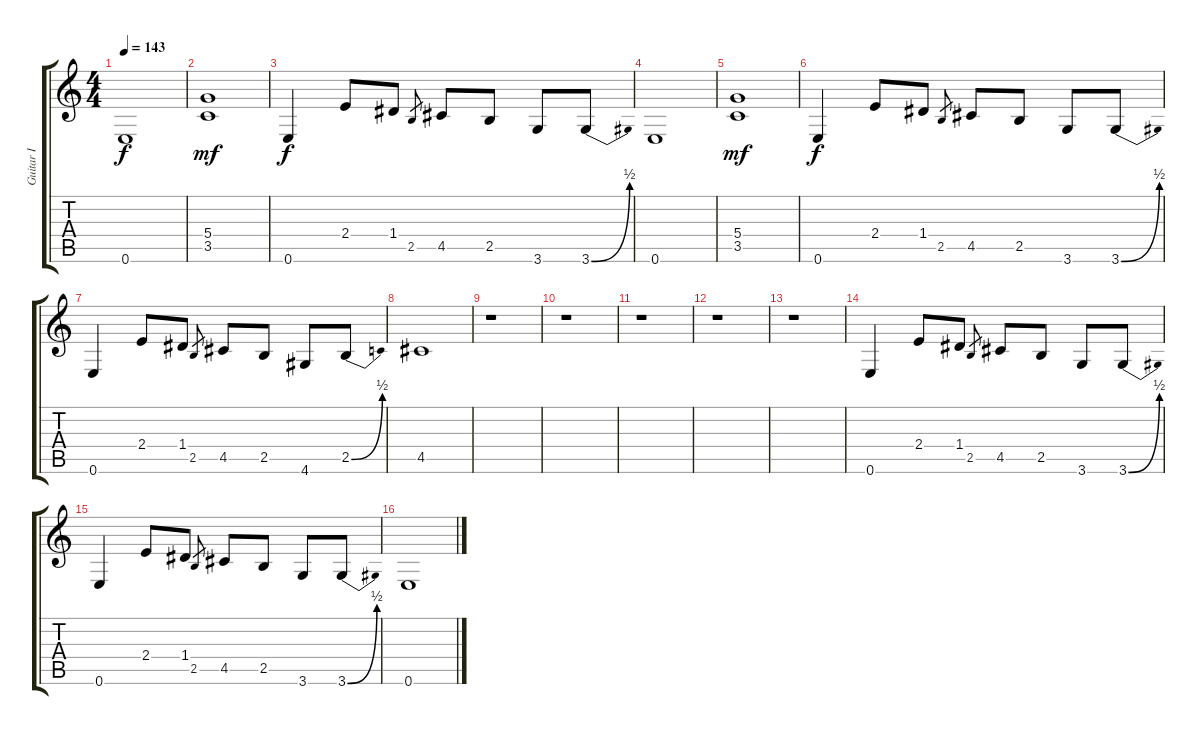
\track ("Guitar I" "Guitar I") {instrument distortionguitar}
\staff {score tabs}
\tuning (E4 B3 G3 D3 A2 E2) {hide}
\ts (4 4)
\tempo 143
\clef g2
\ks c
0.6.1{dy f} |
(5.4 3.5).1{dy mf} |
0.6.4{dy f} 2.4.8 1.4.8 2.5.8{gr} 4.5.8 2.5.8 3.6.8 3.6{be (bend 0 0 60 2)}.8 |
0.6.1 |
(5.4 3.5).1{dy mf} |
0.6.4{dy f} 2.4.8 1.4.8 2.5.8{gr} 4.5.8 2.5.8 3.6.8 3.6{be (bend 0 0 60 2)}.8 |
0.6.4 2.4.8 1.4.8 2.5.8{gr} 4.5.8 2.5.8 4.6.8 2.5{be (bend 0 0 60 2)}.8 |
4.5.1 |
r.1 |
r.1 |
r.1 |
r.1 |
r.1 |
0.6.4 2.4.8 1.4.8 2.5.8{gr} 4.5.8 2.5.8 3.6.8 3.6{be (bend 0 0 60 2)}.8 |
0.6.4 2.4.8 1.4.8 2.5.8{gr} 4.5.8 2.5.8 3.6.8 3.6{be (bend 0 0 60 2)}.8 |
0.6.1
